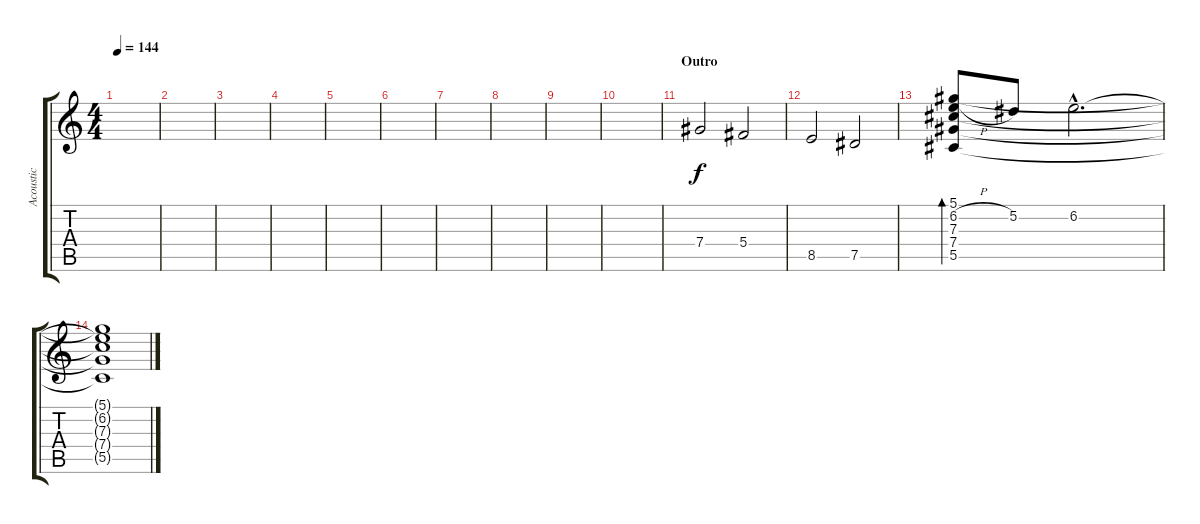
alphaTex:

\track ("Acoustic" "Acoustic") {instrument electricguitarclean}
\staff {score tabs}
\tuning (Eb4 Bb3 Gb3 Db3 Ab2 Eb2) {hide}
\ts (4 4)
\tempo 144
\clef g2
\ks c
|
|
|
|
|
|
|
|
|
|
\section ("" "Outro")
7.4.2 5.4.2 |
8.5.2 7.5.2 |
(5.1 6.2{h} 7.3 7.4 5.5).8{bd 480} 5.2.8 6.2{hac}.2{d} |
(5.1{t} 6.2{t} 7.3{t} 7.4{t} 5.5{t}).1
